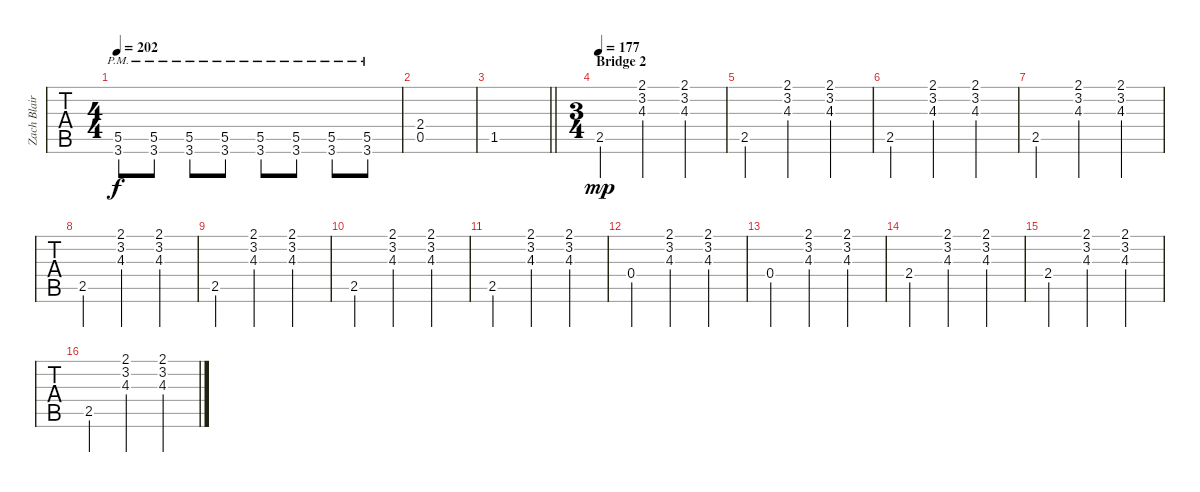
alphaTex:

\track ("Zach Blair - Guitar One" "Zach Blair") {instrument electricguitarclean}
\staff {tabs}
\tuning (E4 B3 G3 D3 A2 E2) {hide}
\ts (4 4)
\tempo 202
\clef g2
\ks c
(5.5{pm} 3.6{pm}).8{dy f} (5.5{pm} 3.6{pm}).8 (5.5{pm} 3.6{pm}).8 (5.5{pm} 3.6{pm}).8 (5.5{pm} 3.6{pm}).8 (5.5{pm} 3.6{pm}).8 (5.5{pm} 3.6{pm}).8 (5.5{pm} 3.6{pm}).8 |
(2.4 0.5).1 |
\barLineRight lightlight
1.5.1 |
\ts (3 4)
\section ("" "Bridge 2")
\tempo 177
2.5.4{dy mp instrument electricguitarclean} (2.1{st} 3.2{st} 4.3{st}).4 (2.1{st} 3.2{st} 4.3{st}).4 |
2.5.4 (2.1{st} 3.2{st} 4.3{st}).4 (2.1{st} 3.2{st} 4.3{st}).4 |
2.5.4 (2.1{st} 3.2{st} 4.3{st}).4 (2.1{st} 3.2{st} 4.3{st}).4 |
2.5.4 (2.1{st} 3.2{st} 4.3{st}).4 (2.1{st} 3.2{st} 4.3{st}).4 |
2.5.4 (2.1{st} 3.2{st} 4.3{st}).4 (2.1{st} 3.2{st} 4.3{st}).4 |
2.5.4 (2.1{st} 3.2{st} 4.3{st}).4 (2.1{st} 3.2{st} 4.3{st}).4 |
2.5.4 (2.1{st} 3.2{st} 4.3{st}).4 (2.1{st} 3.2{st} 4.3{st}).4 |
2.5.4 (2.1{st} 3.2{st} 4.3{st}).4 (2.1{st} 3.2{st} 4.3{st}).4 |
0.4.4 (2.1{st} 3.2{st} 4.3{st}).4 (2.1{st} 3.2{st} 4.3{st}).4 |
0.4.4 (2.1{st} 3.2{st} 4.3{st}).4 (2.1{st} 3.2{st} 4.3{st}).4 |
2.4.4 (2.1{st} 3.2{st} 4.3{st}).4 (2.1{st} 3.2{st} 4.3{st}).4 |
2.4.4 (2.1{st} 3.2{st} 4.3{st}).4 (2.1{st} 3.2{st} 4.3{st}).4 |
2.5.4 (2.1{st} 3.2{st} 4.3{st}).4 (2.1{st} 3.2{st} 4.3{st}).4
